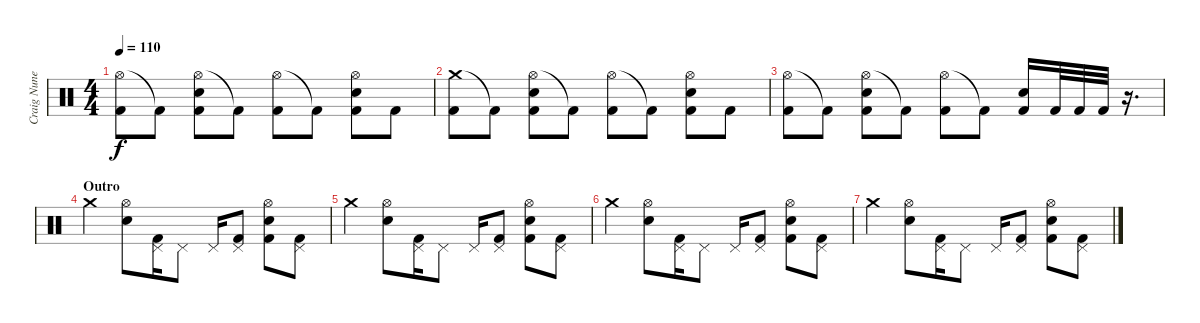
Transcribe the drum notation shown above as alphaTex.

\track ("Craig Nunenmacher" "Craig Nune") {instrument percussion}
\staff {score}
\articulation defaults
\ts (4 4)
\tempo 110
\clef neutral
\ks c
("Hi-Hat (open)" "Kick (hit) 2").8{dy f} "Kick (hit) 2"{t}.8 ("Hi-Hat (open)" "Snare (hit) 2" "Kick (hit) 2").8 "Kick (hit) 2"{t}.8 ("Hi-Hat (open)" "Kick (hit) 2").8 "Kick (hit) 2"{t}.8 ("Hi-Hat (open)" "Snare (hit) 2" "Kick (hit) 2").8 "Kick (hit) 2".8 |
("Crash medium (hit)" "Kick (hit) 2").8 "Kick (hit) 2"{t}.8 ("Hi-Hat (open)" "Snare (hit) 2" "Kick (hit) 2").8 "Kick (hit) 2"{t}.8 ("Hi-Hat (open)" "Kick (hit) 2").8 "Kick (hit) 2"{t}.8 ("Hi-Hat (open)" "Snare (hit) 2" "Kick (hit) 2").8 "Kick (hit) 2".8 |
("Hi-Hat (open)" "Kick (hit) 2").8 "Kick (hit) 2"{t}.8 ("Hi-Hat (open)" "Snare (hit) 2" "Kick (hit) 2").8 "Kick (hit) 2"{t}.8 ("Hi-Hat (open)" "Kick (hit) 2").8 "Kick (hit) 2"{t}.8 ("Snare (hit) 2" "Kick (hit) 2").16 "Kick (hit) 2".32 "Kick (hit) 2".32 "Kick (hit) 2".32 r.16{d} |
\section ("" "Outro")
"Crash medium (hit)".4 ("Hi-Hat (open)" "Snare (hit) 2").8 ("Pedal Hi-Hat (hit)" "Kick (hit) 2").16 "Pedal Hi-Hat (hit)".8 "Pedal Hi-Hat (hit)".16 ("Pedal Hi-Hat (hit)" "Kick (hit) 2").8 ("Hi-Hat (open)" "Snare (hit) 2" "Kick (hit) 2").8 ("Pedal Hi-Hat (hit)" "Kick (hit) 2").8 |
"Crash medium (hit)".4 ("Hi-Hat (open)" "Snare (hit) 2").8 ("Pedal Hi-Hat (hit)" "Kick (hit) 2").16 "Pedal Hi-Hat (hit)".8 "Pedal Hi-Hat (hit)".16 ("Pedal Hi-Hat (hit)" "Kick (hit) 2").8 ("Hi-Hat (open)" "Snare (hit) 2" "Kick (hit) 2").8 ("Pedal Hi-Hat (hit)" "Kick (hit) 2").8 |
"Crash medium (hit)".4 ("Hi-Hat (open)" "Snare (hit) 2").8 ("Pedal Hi-Hat (hit)" "Kick (hit) 2").16 "Pedal Hi-Hat (hit)".8 "Pedal Hi-Hat (hit)".16 ("Pedal Hi-Hat (hit)" "Kick (hit) 2").8 ("Hi-Hat (open)" "Snare (hit) 2" "Kick (hit) 2").8 ("Pedal Hi-Hat (hit)" "Kick (hit) 2").8 |
"Crash medium (hit)".4 ("Hi-Hat (open)" "Snare (hit) 2").8 ("Pedal Hi-Hat (hit)" "Kick (hit) 2").16 "Pedal Hi-Hat (hit)".8 "Pedal Hi-Hat (hit)".16 ("Pedal Hi-Hat (hit)" "Kick (hit) 2").8 ("Hi-Hat (open)" "Snare (hit) 2" "Kick (hit) 2").8 ("Pedal Hi-Hat (hit)" "Kick (hit) 2").8
